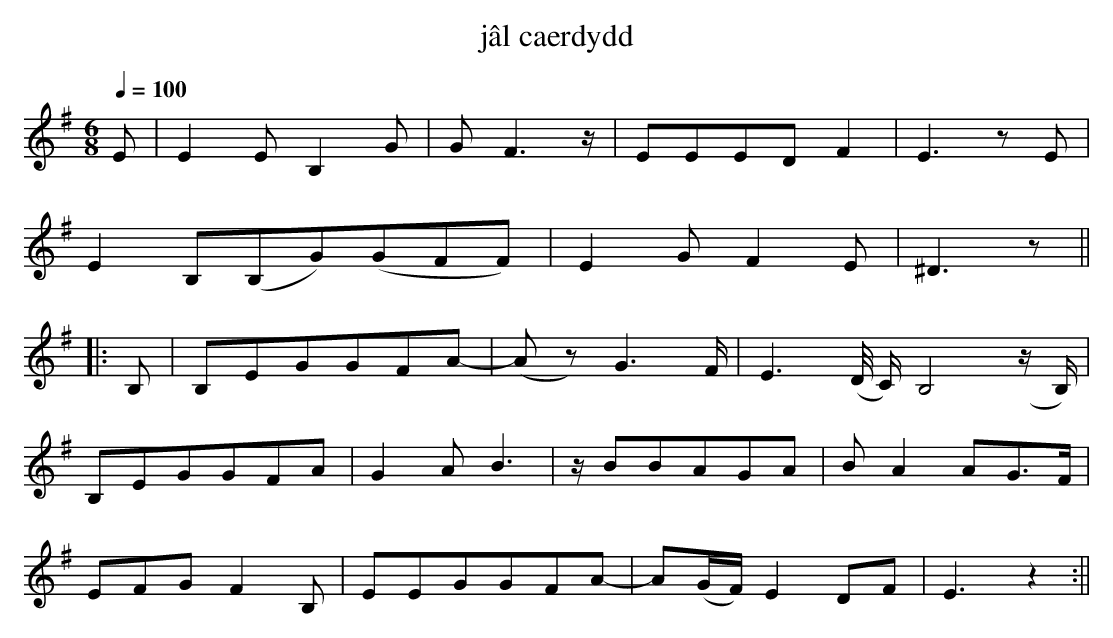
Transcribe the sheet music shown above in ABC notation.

X:1
T:j\^al caerdydd
M:6/8
L:1/4
Q:1/4=100
K:Em
E/|EE/B,G/|G/F>z/|E/E/E/D/F|E>zE/|
EB,/(B,/2G/2)(G/2F/2F/2)|EG/FE/|^D>z||:
B,/|B,/E/G/G/F/A/-|(A/2z/2)G>F/|E>(D/4 C/4)B,2(z/4 B,/4)|
B,/E/G/G/F/A/|GA/B>|z/B/B/A/G/A/|B/AA/G/>F/2|
E/F/G/FB,/|E/E/G/G/F/A/-|A/(G/4F/4)ED/F/|E>z2:||
